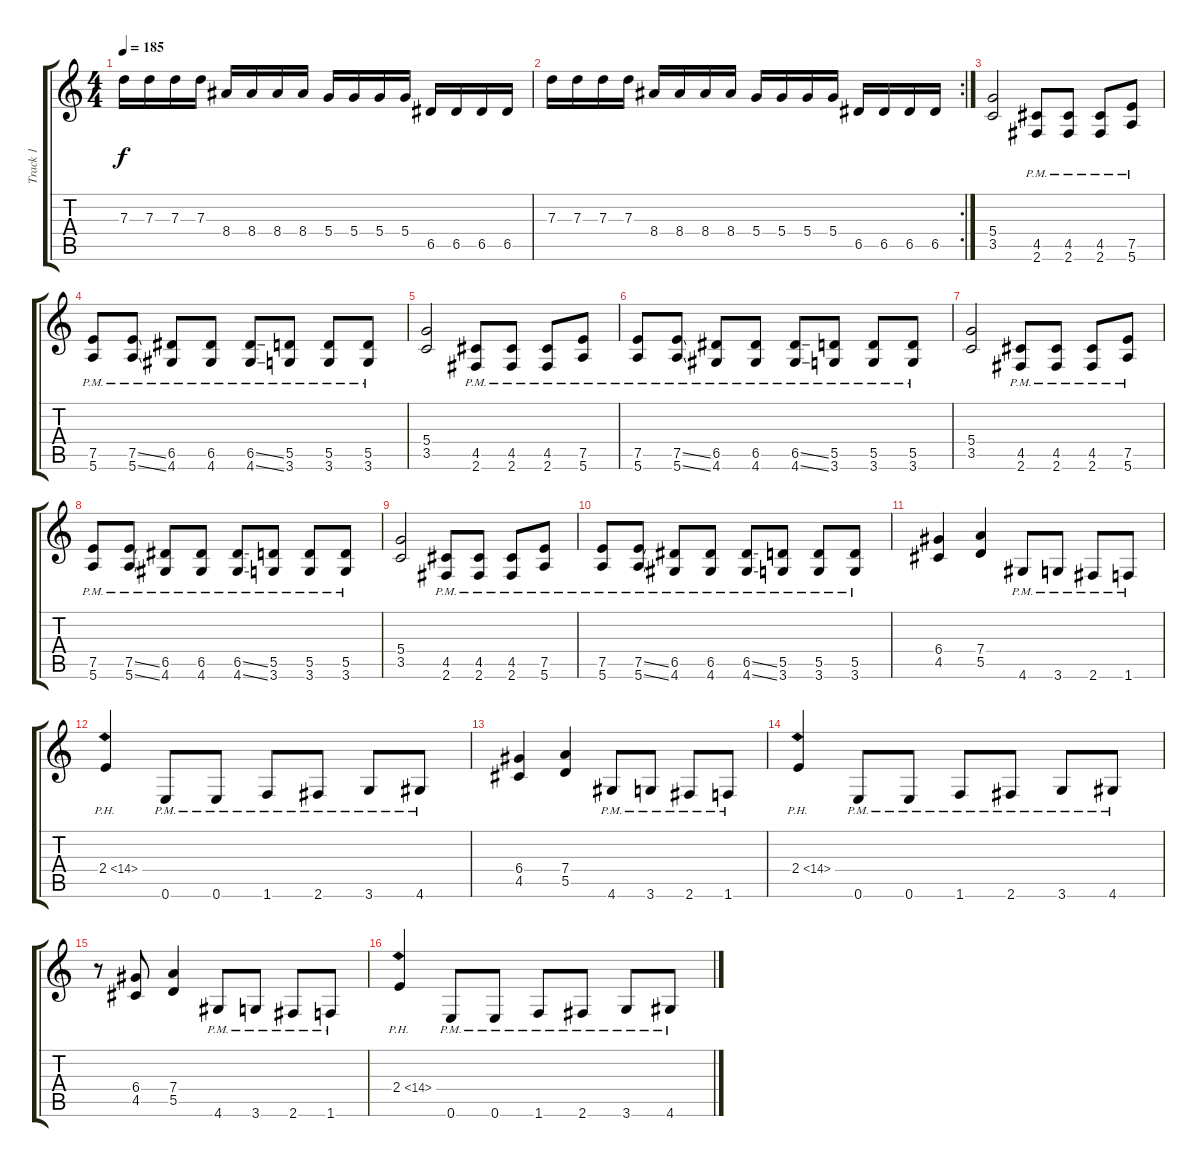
\track ("Track 1" "Track 1") {instrument distortionguitar}
\staff {score tabs}
\tuning (E4 B3 G3 D3 A2 E2) {hide}
\ts (4 4)
\tempo 185
\clef g2
\ks c
7.3.16{dy f} 7.3.16 7.3.16 7.3.16 8.4.16 8.4.16 8.4.16 8.4.16 5.4.16 5.4.16 5.4.16 5.4.16 6.5.16 6.5.16 6.5.16 6.5.16 |
\rc 2
7.3.16 7.3.16 7.3.16 7.3.16 8.4.16 8.4.16 8.4.16 8.4.16 5.4.16 5.4.16 5.4.16 5.4.16 6.5.16 6.5.16 6.5.16 6.5.16 |
(5.4 3.5).2 (4.5{pm} 2.6{pm}).8 (4.5{pm} 2.6{pm}).8 (4.5{pm} 2.6{pm}).8 (7.5{pm} 5.6{pm}).8 |
(7.5{pm} 5.6{pm}).8 (7.5{ss pm} 5.6{ss pm}).8 (6.5{pm} 4.6{pm}).8 (6.5{pm} 4.6{pm}).8 (6.5{ss pm} 4.6{ss pm}).8 (5.5{pm} 3.6{pm}).8 (5.5{pm} 3.6{pm}).8 (5.5{pm} 3.6{pm}).8 |
(5.4 3.5).2 (4.5{pm} 2.6{pm}).8 (4.5{pm} 2.6{pm}).8 (4.5{pm} 2.6{pm}).8 (7.5{pm} 5.6{pm}).8 |
(7.5{pm} 5.6{pm}).8 (7.5{ss pm} 5.6{ss pm}).8 (6.5{pm} 4.6{pm}).8 (6.5{pm} 4.6{pm}).8 (6.5{ss pm} 4.6{ss pm}).8 (5.5{pm} 3.6{pm}).8 (5.5{pm} 3.6{pm}).8 (5.5{pm} 3.6{pm}).8 |
(5.4 3.5).2 (4.5{pm} 2.6{pm}).8 (4.5{pm} 2.6{pm}).8 (4.5{pm} 2.6{pm}).8 (7.5{pm} 5.6{pm}).8 |
(7.5{pm} 5.6{pm}).8 (7.5{ss pm} 5.6{ss pm}).8 (6.5{pm} 4.6{pm}).8 (6.5{pm} 4.6{pm}).8 (6.5{ss pm} 4.6{ss pm}).8 (5.5{pm} 3.6{pm}).8 (5.5{pm} 3.6{pm}).8 (5.5{pm} 3.6{pm}).8 |
(5.4 3.5).2 (4.5{pm} 2.6{pm}).8 (4.5{pm} 2.6{pm}).8 (4.5{pm} 2.6{pm}).8 (7.5{pm} 5.6{pm}).8 |
(7.5{pm} 5.6{pm}).8 (7.5{ss pm} 5.6{ss pm}).8 (6.5{pm} 4.6{pm}).8 (6.5{pm} 4.6{pm}).8 (6.5{ss pm} 4.6{ss pm}).8 (5.5{pm} 3.6{pm}).8 (5.5{pm} 3.6{pm}).8 (5.5{pm} 3.6{pm}).8 |
(6.4 4.5).4 (7.4 5.5).4 4.6{pm}.8 3.6{pm}.8 2.6{pm}.8 1.6{pm}.8 |
2.4{ph 12}.4 0.6{pm}.8 0.6{pm}.8 1.6{pm}.8 2.6{pm}.8 3.6{pm}.8 4.6{pm}.8 |
(6.4 4.5).4 (7.4 5.5).4 4.6{pm}.8 3.6{pm}.8 2.6{pm}.8 1.6{pm}.8 |
2.4{ph 12}.4 0.6{pm}.8 0.6{pm}.8 1.6{pm}.8 2.6{pm}.8 3.6{pm}.8 4.6{pm}.8 |
r.8 (6.4 4.5).8 (7.4 5.5).4 4.6{pm}.8 3.6{pm}.8 2.6{pm}.8 1.6{pm}.8 |
2.4{ph 12}.4 0.6{pm}.8 0.6{pm}.8 1.6{pm}.8 2.6{pm}.8 3.6{pm}.8 4.6{pm}.8
